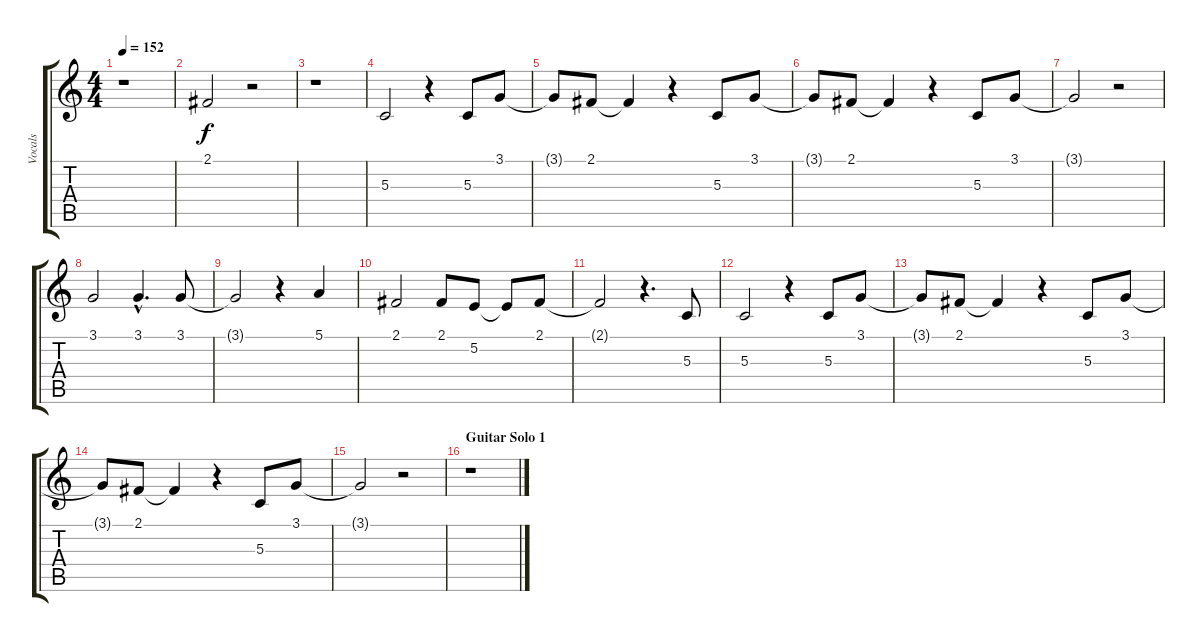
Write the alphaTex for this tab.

\track ("Vocals" "Vocals") {instrument altosax}
\staff {score tabs}
\tuning (E4 B3 G3 D3 A2 E2) {hide}
\ts (4 4)
\tempo 152
\clef g2
\ks c
r.1{dy f} |
2.1.2 r.2 |
r.1 |
5.3.2 r.4 5.3.8 3.1.8 |
3.1{t}.8 2.1.8 2.1{t}.4 r.4 5.3.8 3.1.8 |
3.1{t}.8 2.1.8 2.1{t}.4 r.4 5.3.8 3.1.8 |
3.1{t}.2 r.2 |
3.1.2 3.1{hac}.4{d} 3.1.8 |
3.1{t}.2 r.4 5.1.4 |
2.1.2 2.1.8 5.2.8 5.2{t}.8 2.1.8 |
2.1{t}.2 r.4{d} 5.3.8 |
5.3.2 r.4 5.3.8 3.1.8 |
3.1{t}.8 2.1.8 2.1{t}.4 r.4 5.3.8 3.1.8 |
3.1{t}.8 2.1.8 2.1{t}.4 r.4 5.3.8 3.1.8 |
3.1{t}.2 r.2 |
\section ("" "Guitar Solo 1")
r.1
